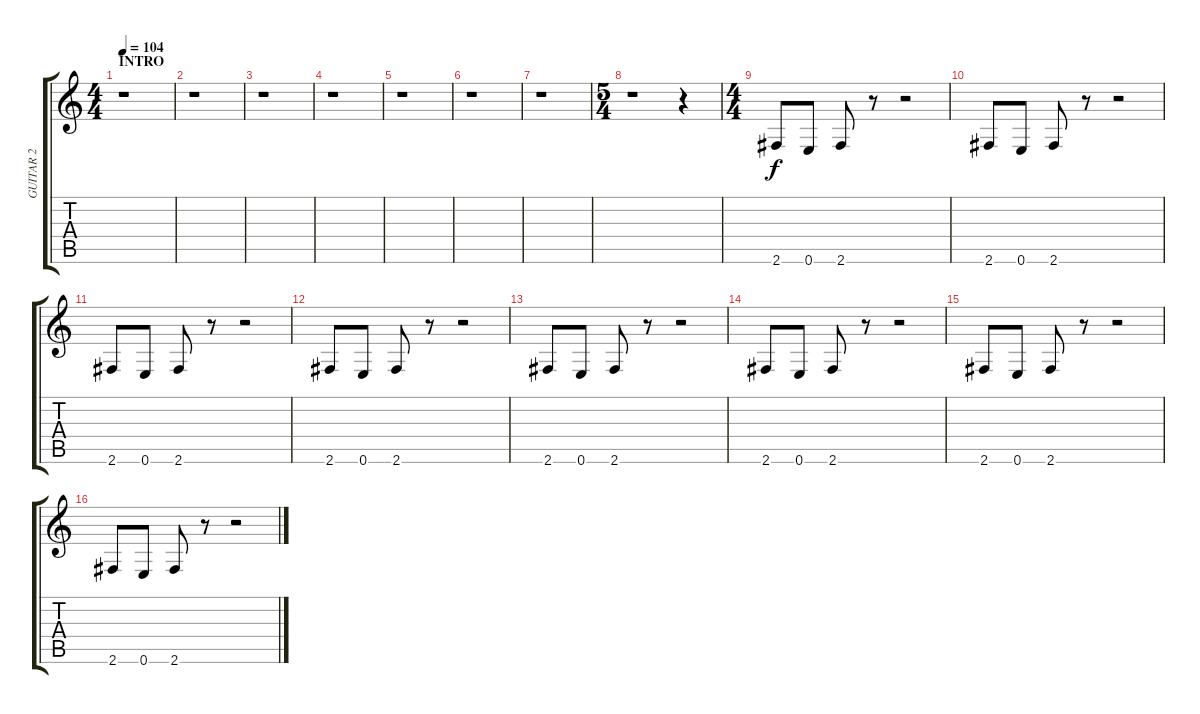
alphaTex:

\track ("GUITAR 2" "GUITAR 2") {instrument distortionguitar}
\staff {score tabs}
\tuning (E4 B3 G3 D3 A2 E2) {hide}
\ts (4 4)
\section ("" "INTRO")
\tempo 104
\clef g2
\ks c
r.1{dy f instrument distortionguitar} |
r.1 |
r.1 |
r.1 |
r.1 |
r.1 |
r.1 |
\ts (5 4)
r.1 r.4 |
\ts (4 4)
2.6.8 0.6.8 2.6.8 r.8 r.2 |
2.6.8 0.6.8 2.6.8 r.8 r.2 |
2.6.8 0.6.8 2.6.8 r.8 r.2 |
2.6.8 0.6.8 2.6.8 r.8 r.2 |
2.6.8 0.6.8 2.6.8 r.8 r.2 |
2.6.8 0.6.8 2.6.8 r.8 r.2 |
2.6.8 0.6.8 2.6.8 r.8 r.2 |
2.6.8 0.6.8 2.6.8 r.8 r.2
